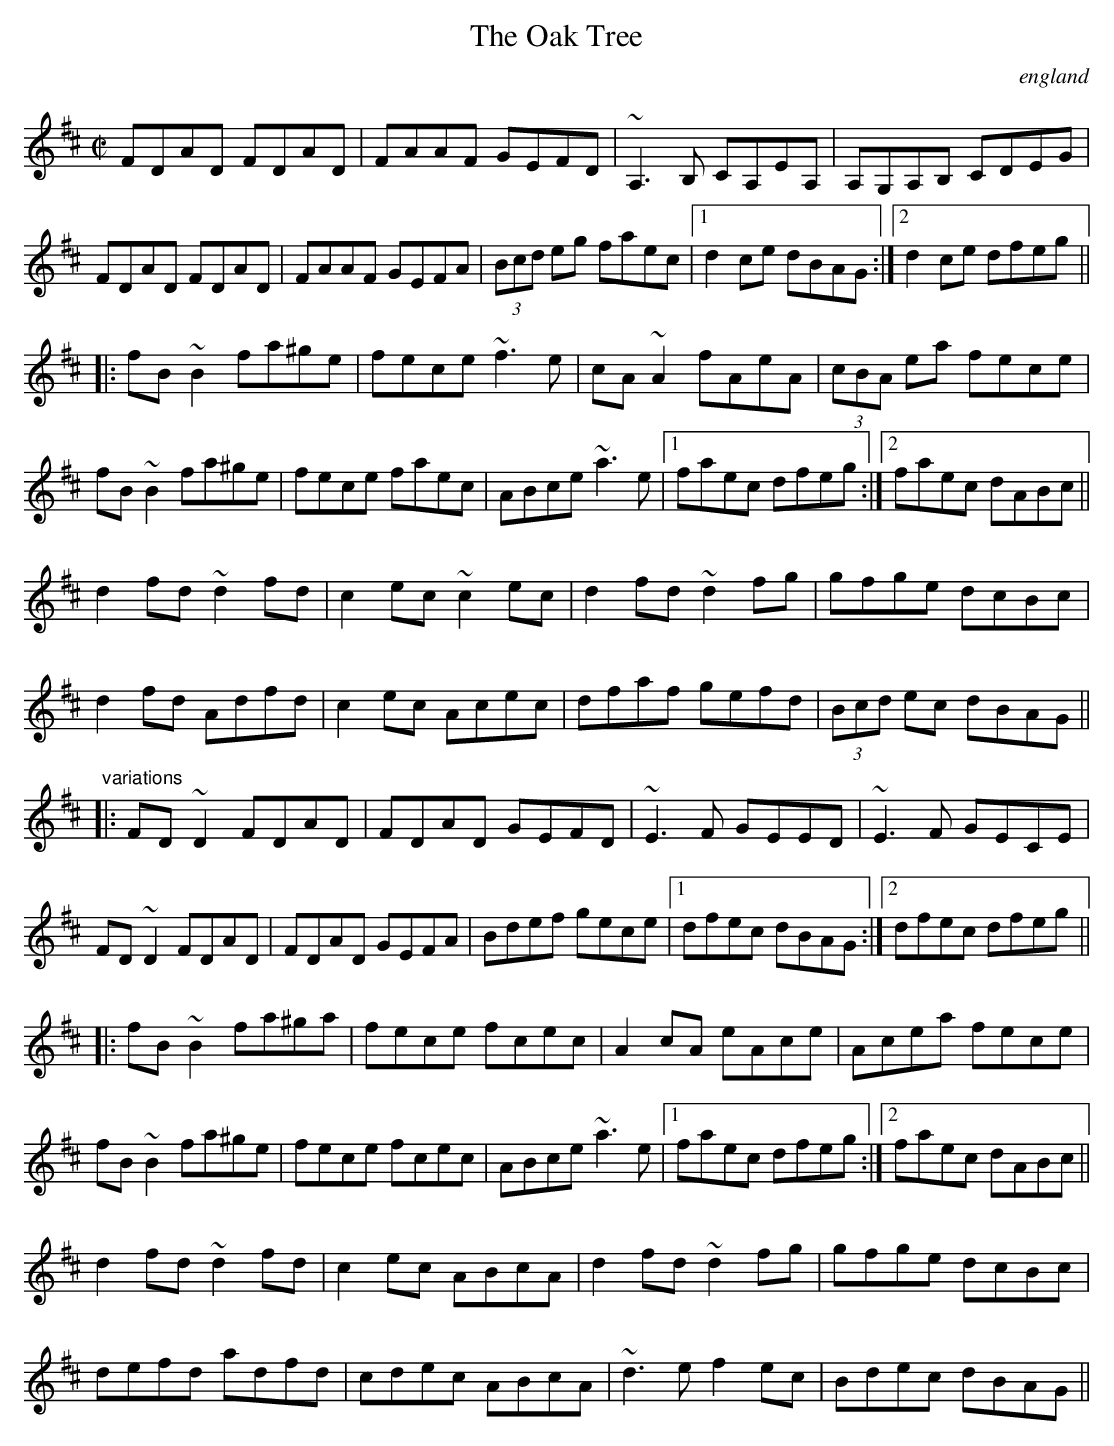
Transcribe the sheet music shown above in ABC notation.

X:1
T:Oak Tree, The
O:england
M:C|
K:D
FDAD FDAD|FAAF GEFD|~A,3B, CA,EA,|A,G,A,B, CDEG|
FDAD FDAD|FAAF GEFA|(3Bcd eg faec|1 d2ce dBAG:|2 d2ce dfeg||
|:fB~B2 fa^ge|fece ~f3e|cA~A2 fAeA|(3cBA ea fece|
fB~B2 fa^ge|fece faec|ABce ~a3e|1 faec dfeg:|2 faec dABc||
d2fd ~d2fd|c2ec ~c2ec|d2fd ~d2fg|gfge dcBc|
d2fd Adfd|c2ec Acec|dfaf gefd|(3Bcd ec dBAG||
"variations"
|:FD~D2 FDAD|FDAD GEFD|~E3F GEED|~E3F GECE|
FD~D2 FDAD|FDAD GEFA|Bdef gece|1 dfec dBAG:|2 dfec dfeg||
|:fB~B2 fa^ga|fece fcec|A2cA eAce|Acea fece|
fB~B2 fa^ge|fece fcec|ABce ~a3e|1 faec dfeg:|2 faec dABc||
d2fd ~d2fd|c2ec ABcA|d2fd ~d2fg|gfge dcBc|
defd adfd|cdec ABcA|~d3e f2ec|Bdec dBAG||
